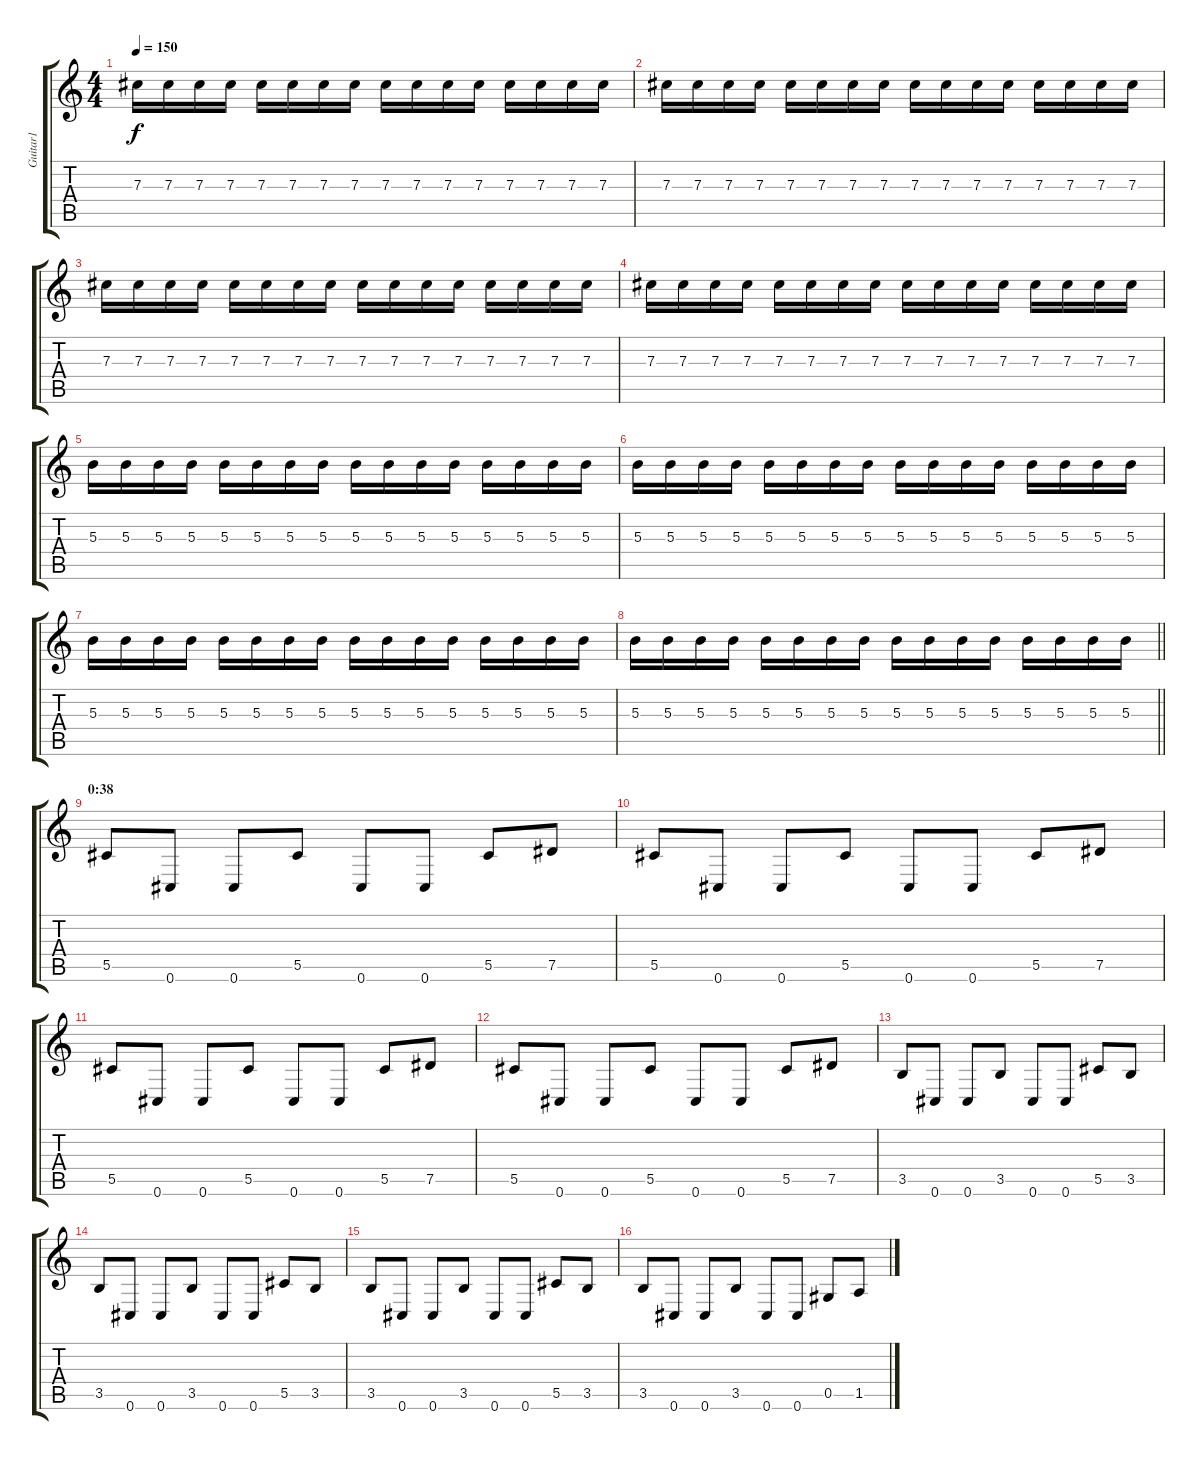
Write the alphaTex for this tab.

\track ("Guitar1" "Guitar1") {instrument overdrivenguitar}
\staff {score tabs}
\tuning (Eb4 Bb3 Gb3 Db3 Ab2 Db2) {hide}
\ts (4 4)
\tempo 150
\clef g2
\ks c
7.3.16{dy f} 7.3.16 7.3.16 7.3.16 7.3.16 7.3.16 7.3.16 7.3.16 7.3.16 7.3.16 7.3.16 7.3.16 7.3.16 7.3.16 7.3.16 7.3.16 |
7.3.16 7.3.16 7.3.16 7.3.16 7.3.16 7.3.16 7.3.16 7.3.16 7.3.16 7.3.16 7.3.16 7.3.16 7.3.16 7.3.16 7.3.16 7.3.16 |
7.3.16 7.3.16 7.3.16 7.3.16 7.3.16 7.3.16 7.3.16 7.3.16 7.3.16 7.3.16 7.3.16 7.3.16 7.3.16 7.3.16 7.3.16 7.3.16 |
7.3.16 7.3.16 7.3.16 7.3.16 7.3.16 7.3.16 7.3.16 7.3.16 7.3.16 7.3.16 7.3.16 7.3.16 7.3.16 7.3.16 7.3.16 7.3.16 |
5.3.16 5.3.16 5.3.16 5.3.16 5.3.16 5.3.16 5.3.16 5.3.16 5.3.16 5.3.16 5.3.16 5.3.16 5.3.16 5.3.16 5.3.16 5.3.16 |
5.3.16 5.3.16 5.3.16 5.3.16 5.3.16 5.3.16 5.3.16 5.3.16 5.3.16 5.3.16 5.3.16 5.3.16 5.3.16 5.3.16 5.3.16 5.3.16 |
5.3.16 5.3.16 5.3.16 5.3.16 5.3.16 5.3.16 5.3.16 5.3.16 5.3.16 5.3.16 5.3.16 5.3.16 5.3.16 5.3.16 5.3.16 5.3.16 |
\barLineRight lightlight
5.3.16 5.3.16 5.3.16 5.3.16 5.3.16 5.3.16 5.3.16 5.3.16 5.3.16 5.3.16 5.3.16 5.3.16 5.3.16 5.3.16 5.3.16 5.3.16 |
\section ("" "0:38")
5.5.8 0.6.8 0.6.8 5.5.8 0.6.8 0.6.8 5.5.8 7.5.8 |
5.5.8 0.6.8 0.6.8 5.5.8 0.6.8 0.6.8 5.5.8 7.5.8 |
5.5.8 0.6.8 0.6.8 5.5.8 0.6.8 0.6.8 5.5.8 7.5.8 |
5.5.8 0.6.8 0.6.8 5.5.8 0.6.8 0.6.8 5.5.8 7.5.8 |
3.5.8 0.6.8 0.6.8 3.5.8 0.6.8 0.6.8 5.5.8 3.5.8 |
3.5.8 0.6.8 0.6.8 3.5.8 0.6.8 0.6.8 5.5.8 3.5.8 |
3.5.8 0.6.8 0.6.8 3.5.8 0.6.8 0.6.8 5.5.8 3.5.8 |
3.5.8 0.6.8 0.6.8 3.5.8 0.6.8 0.6.8 0.5.8 1.5.8
